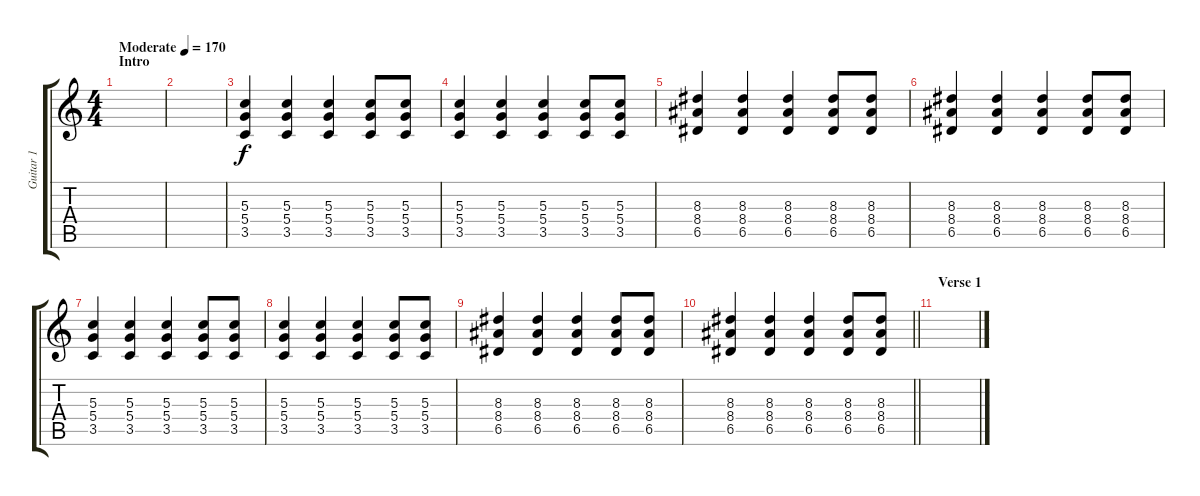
\track ("Guitar 1" "Guitar 1") {instrument overdrivenguitar}
\staff {score tabs}
\tuning (E4 B3 G3 D3 A2 E2) {hide}
\ts (4 4)
\section ("" "Intro")
\tempo (170 "Moderate")
\clef g2
\ks c
|
|
(5.3 5.4 3.5).4 (5.3 5.4 3.5).4 (5.3 5.4 3.5).4 (5.3 5.4 3.5).8 (5.3 5.4 3.5).8 |
(5.3 5.4 3.5).4 (5.3 5.4 3.5).4 (5.3 5.4 3.5).4 (5.3 5.4 3.5).8 (5.3 5.4 3.5).8 |
(8.3 8.4 6.5).4 (8.3 8.4 6.5).4 (8.3 8.4 6.5).4 (8.3 8.4 6.5).8 (8.3 8.4 6.5).8 |
(8.3 8.4 6.5).4 (8.3 8.4 6.5).4 (8.3 8.4 6.5).4 (8.3 8.4 6.5).8 (8.3 8.4 6.5).8 |
(5.3 5.4 3.5).4 (5.3 5.4 3.5).4 (5.3 5.4 3.5).4 (5.3 5.4 3.5).8 (5.3 5.4 3.5).8 |
(5.3 5.4 3.5).4 (5.3 5.4 3.5).4 (5.3 5.4 3.5).4 (5.3 5.4 3.5).8 (5.3 5.4 3.5).8 |
(8.3 8.4 6.5).4 (8.3 8.4 6.5).4 (8.3 8.4 6.5).4 (8.3 8.4 6.5).8 (8.3 8.4 6.5).8 |
\barLineRight lightlight
(8.3 8.4 6.5).4 (8.3 8.4 6.5).4 (8.3 8.4 6.5).4 (8.3 8.4 6.5).8 (8.3 8.4 6.5).8 |
\section ("" "Verse 1")
